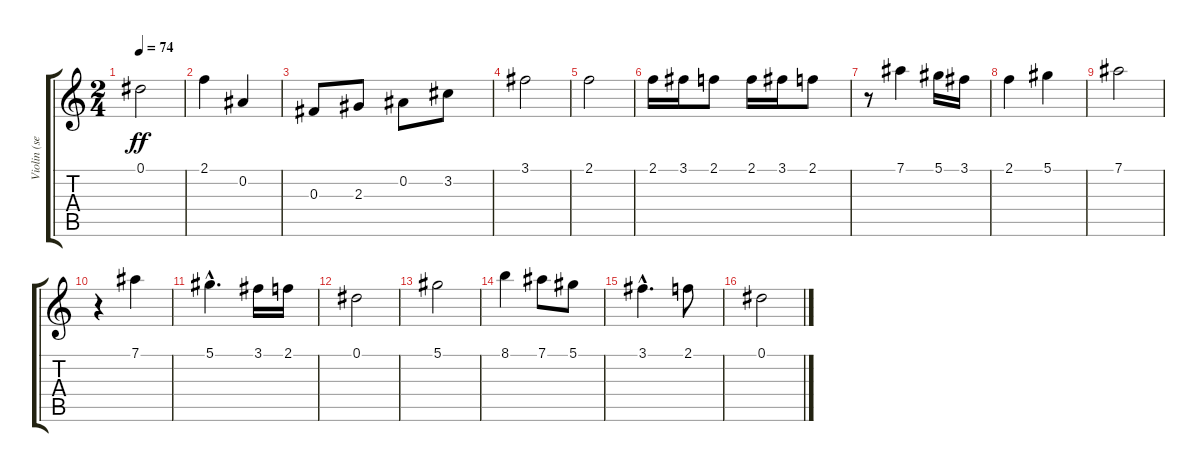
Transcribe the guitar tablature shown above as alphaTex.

\track ("Violin (section)" "Violin (se") {instrument stringensemble1}
\staff {score tabs}
\tuning (Eb5 Bb4 Gb4 Db4 Ab3 Eb3) {hide}
\ts (2 4)
\tempo 74
\clef g2
\ks c
0.1.2{dy ff} |
2.1.4 0.2.4 |
0.3.8 2.3.8 0.2.8 3.2.8 |
3.1.2 |
2.1.2 |
2.1.16 3.1.16 2.1.8 2.1.16 3.1.16 2.1.8 |
r.8 7.1.4 5.1.16 3.1.16 |
2.1.4 5.1.4 |
7.1.2 |
r.4 7.1.4 |
5.1{hac}.4{d} 3.1.16 2.1.16 |
0.1.2 |
5.1.2 |
8.1.4 7.1.8 5.1.8 |
3.1{hac}.4{d} 2.1.8 |
0.1.2
